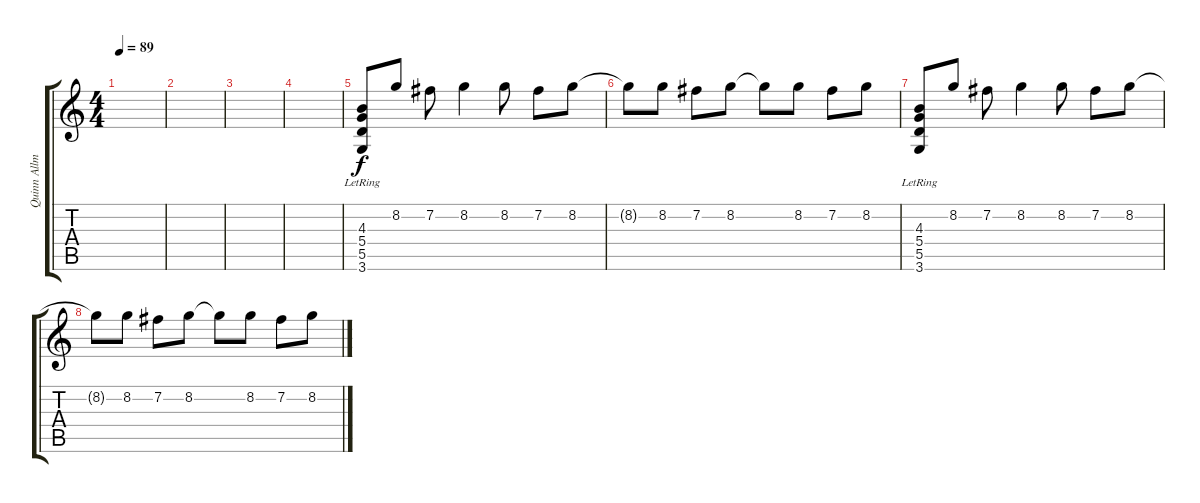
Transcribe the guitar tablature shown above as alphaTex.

\track ("Quinn Allman - Guitar 4" "Quinn Allm") {instrument overdrivenguitar}
\staff {score tabs}
\tuning (E4 B3 G3 D3 A2 E2) {hide}
\ts (4 4)
\tempo 89
\clef g2
\ks c
|
|
|
|
(4.3{lr} 5.4{lr} 5.5{lr} 3.6{lr}).8 8.2.8 7.2.8 8.2.4 8.2.8 7.2.8 8.2.8 |
8.2{t}.8 8.2.8 7.2.8 8.2.8 8.2{t}.8 8.2.8 7.2.8 8.2.8 |
(4.3{lr} 5.4{lr} 5.5{lr} 3.6{lr}).8 8.2.8 7.2.8 8.2.4 8.2.8 7.2.8 8.2.8 |
8.2{t}.8 8.2.8 7.2.8 8.2.8 8.2{t}.8 8.2.8 7.2.8 8.2.8
